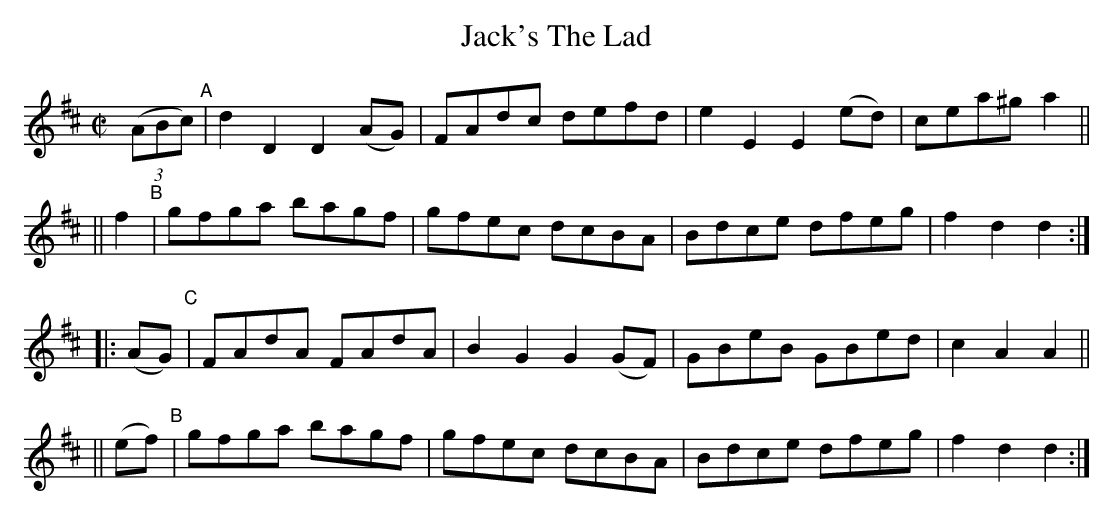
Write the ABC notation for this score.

X:1
T: Jack's The Lad
M: C|
L: 1/8
K: D
[|]((3ABc) "^A"| d2D2 D2(AG) | FAdc defd | e2E2 E2(ed) | cea^g a2 ||
||  f2  "^B"| gfga bagf | gfec dcBA | Bdce dfeg | f2d2 d2 :|
|: (AG) "^C"| FAdA FAdA | B2G2 G2(GF) | GBeB GBed | c2A2 A2 ||
|| (ef) "^B"| gfga bagf | gfec dcBA | Bdce dfeg | f2d2 d2 :|
